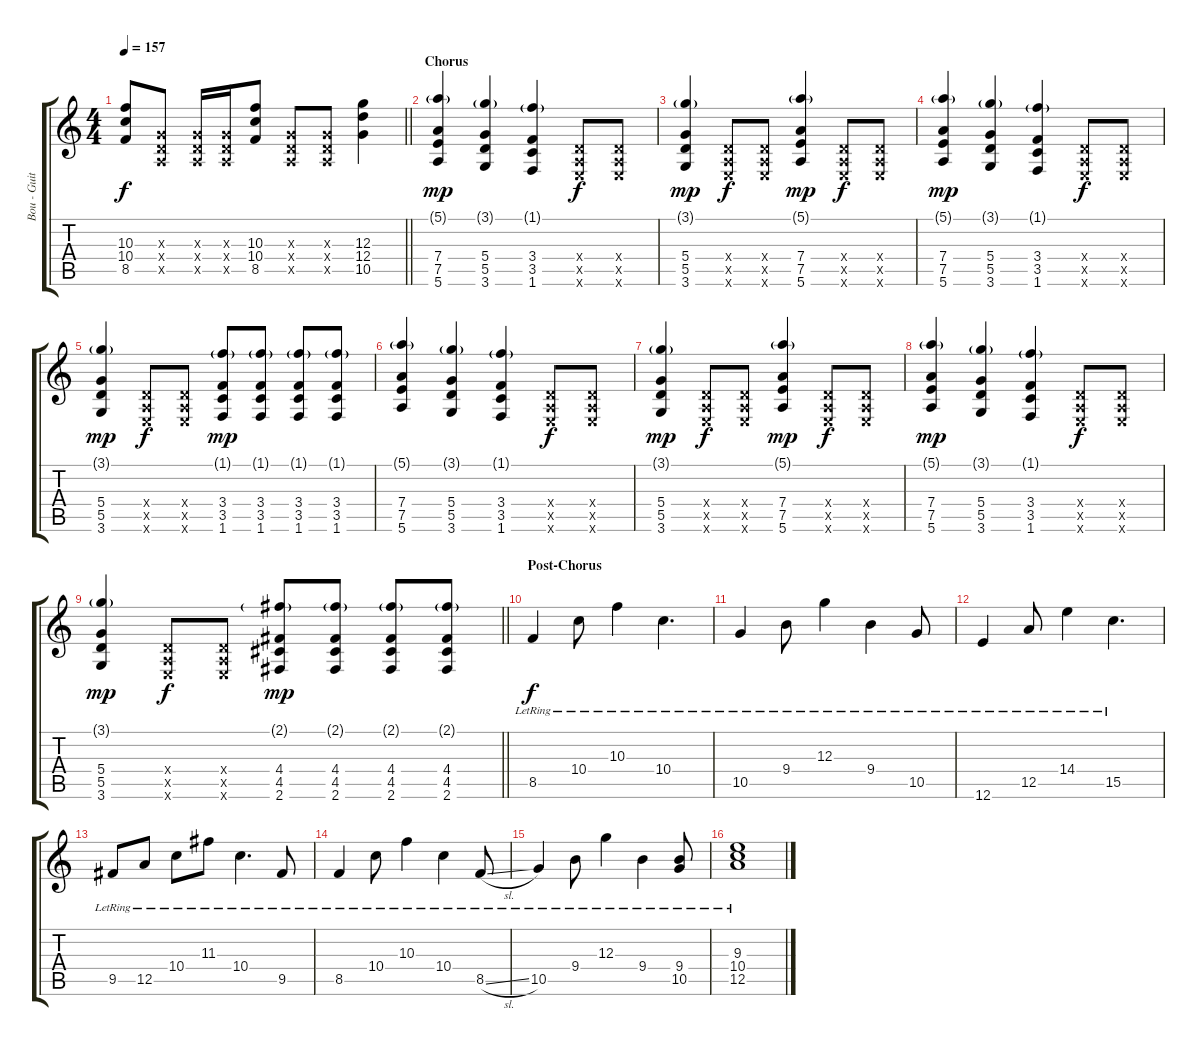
\track ("Bou - Guitar 1" "Bou - Guit") {instrument electricguitarclean}
\staff {score tabs}
\tuning (E4 B3 G3 D3 A2 E2) {hide}
\ts (4 4)
\tempo 157
\clef g2
\barLineRight lightlight
\ks c
(10.3 10.4 8.5).8{dy f} (0.3{x} 0.4{x} 0.5{x}).8 (0.3{x} 0.4{x} 0.5{x}).16 (0.3{x} 0.4{x} 0.5{x}).16 (10.3 10.4 8.5).8 (0.3{x} 0.4{x} 0.5{x}).8 (0.3{x} 0.4{x} 0.5{x}).8 (12.3 12.4 10.5).4 |
\section ("" "Chorus")
(5.1{g} 7.4 7.5 5.6).4{dy mp instrument electricguitarclean} (3.1{g} 5.4 5.5 3.6).4 (1.1{g} 3.4 3.5 1.6).4 (0.4{x} 0.5{x} 0.6{x}).8{dy f} (0.4{x} 0.5{x} 0.6{x}).8 |
(3.1{g} 5.4 5.5 3.6).4{dy mp} (0.4{x} 0.5{x} 0.6{x}).8{dy f} (0.4{x} 0.5{x} 0.6{x}).8 (5.1{g} 7.4 7.5 5.6).4{dy mp} (0.4{x} 0.5{x} 0.6{x}).8{dy f} (0.4{x} 0.5{x} 0.6{x}).8 |
(5.1{g} 7.4 7.5 5.6).4{dy mp} (3.1{g} 5.4 5.5 3.6).4 (1.1{g} 3.4 3.5 1.6).4 (0.4{x} 0.5{x} 0.6{x}).8{dy f} (0.4{x} 0.5{x} 0.6{x}).8 |
(3.1{g} 5.4 5.5 3.6).4{dy mp} (0.4{x} 0.5{x} 0.6{x}).8{dy f} (0.4{x} 0.5{x} 0.6{x}).8 (1.1{g} 3.4 3.5 1.6).8{dy mp} (1.1{g} 3.4 3.5 1.6).8 (1.1{g} 3.4 3.5 1.6).8 (1.1{g} 3.4 3.5 1.6).8 |
(5.1{g} 7.4 7.5 5.6).4 (3.1{g} 5.4 5.5 3.6).4 (1.1{g} 3.4 3.5 1.6).4 (0.4{x} 0.5{x} 0.6{x}).8{dy f} (0.4{x} 0.5{x} 0.6{x}).8 |
(3.1{g} 5.4 5.5 3.6).4{dy mp} (0.4{x} 0.5{x} 0.6{x}).8{dy f} (0.4{x} 0.5{x} 0.6{x}).8 (5.1{g} 7.4 7.5 5.6).4{dy mp} (0.4{x} 0.5{x} 0.6{x}).8{dy f} (0.4{x} 0.5{x} 0.6{x}).8 |
(5.1{g} 7.4 7.5 5.6).4{dy mp} (3.1{g} 5.4 5.5 3.6).4 (1.1{g} 3.4 3.5 1.6).4 (0.4{x} 0.5{x} 0.6{x}).8{dy f} (0.4{x} 0.5{x} 0.6{x}).8 |
\barLineRight lightlight
(3.1{g} 5.4 5.5 3.6).4{dy mp} (0.4{x} 0.5{x} 0.6{x}).8{dy f} (0.4{x} 0.5{x} 0.6{x}).8 (2.1{g} 4.4 4.5 2.6).8{dy mp} (2.1{g} 4.4 4.5 2.6).8 (2.1{g} 4.4 4.5 2.6).8 (2.1{g} 4.4 4.5 2.6).8 |
\section ("" "Post-Chorus")
8.5{lr}.4{dy f instrument electricguitarclean} 10.4{lr}.8 10.3{lr}.4 10.4{lr}.4{d} |
10.5{lr}.4 9.4{lr}.8 12.3{lr}.4 9.4{lr}.4 10.5{lr}.8 |
12.6{lr}.4 12.5{lr}.8 14.4{lr}.4 15.5{lr}.4{d} |
9.5{lr}.8 12.5{lr}.8 10.4{lr}.8 11.3{lr}.8 10.4{lr}.4{d} 9.5{lr}.8 |
8.5{lr}.4 10.4{lr}.8 10.3{lr}.4 10.4{lr}.4 8.5{sl lr}.8 |
10.5{lr}.4 9.4{lr}.8 12.3{lr}.4 9.4{lr}.4 (9.4{lr} 10.5{lr}).8 |
(9.3{lr} 10.4{lr} 12.5{lr}).1
